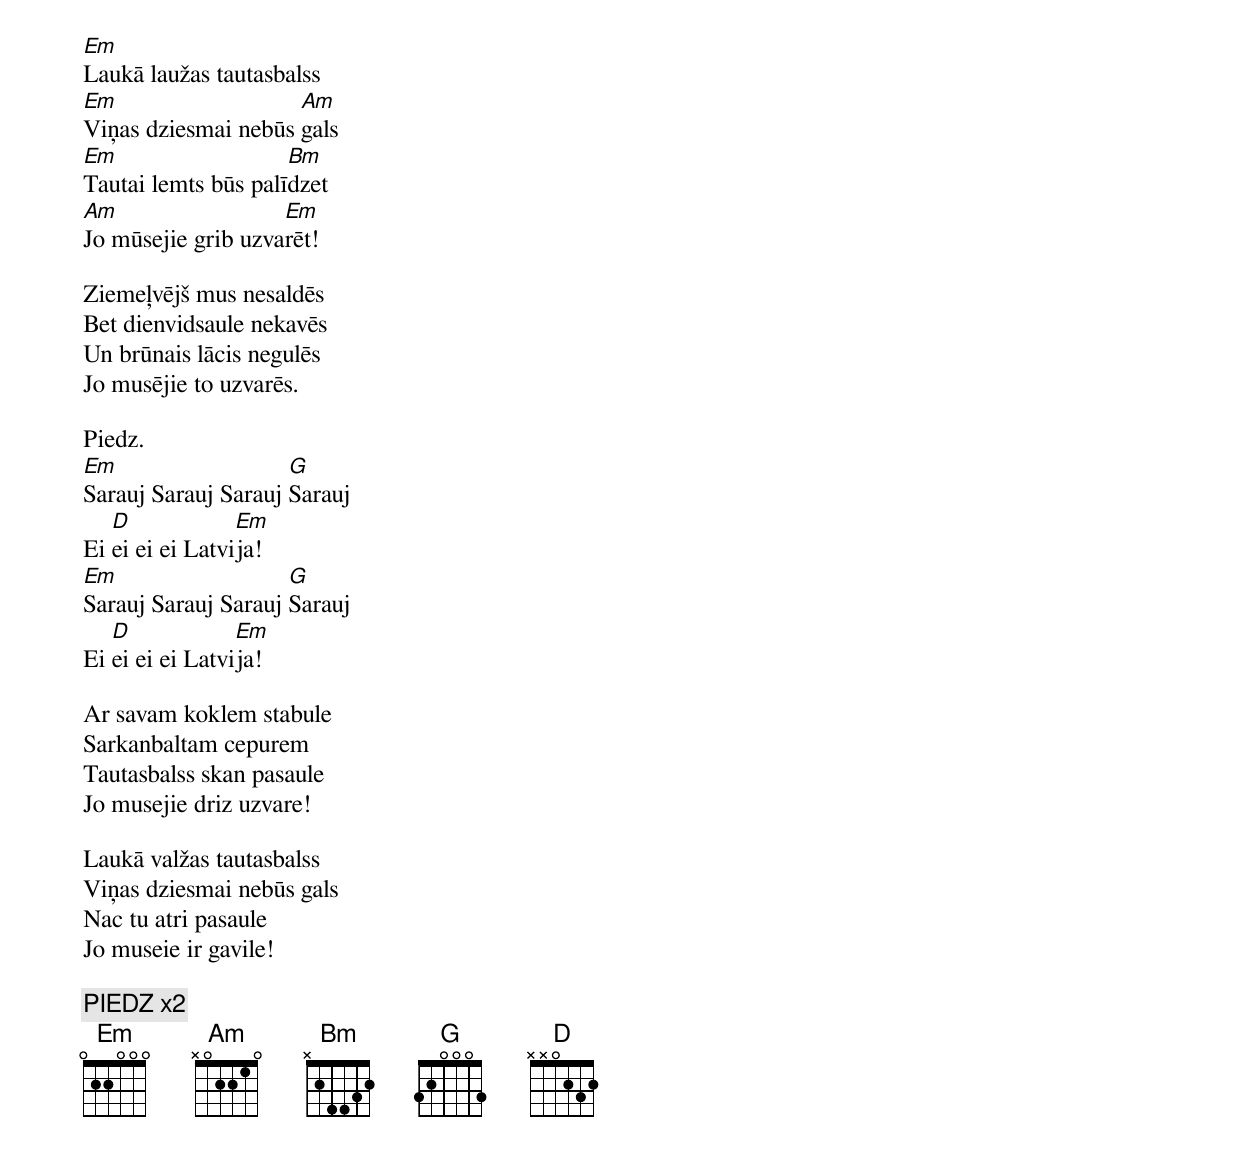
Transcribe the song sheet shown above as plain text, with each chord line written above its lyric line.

Em
Laukā laužas tautasbalss
Em                   Am
Viņas dziesmai nebūs gals
Em                   Bm
Tautai lemts būs palīdzet
Am                  Em
Jo mūsejie grib uzvarēt!

Ziemeļvējš mus nesaldēs
Bet dienvidsaule nekavēs
Un brūnais lācis negulēs
Jo musējie to uzvarēs.

Piedz.
Em                   G
Sarauj Sarauj Sarauj Sarauj
   D             Em
Ei ei ei ei Latvija!
Em                   G
Sarauj Sarauj Sarauj Sarauj
   D             Em
Ei ei ei ei Latvija!

Ar savam koklem stabule
Sarkanbaltam cepurem
Tautasbalss skan pasaule
Jo musejie driz uzvare!

Laukā valžas tautasbalss
Viņas dziesmai nebūs gals
Nac tu atri pasaule
Jo museie ir gavile!

[ PIEDZ x2 ]
